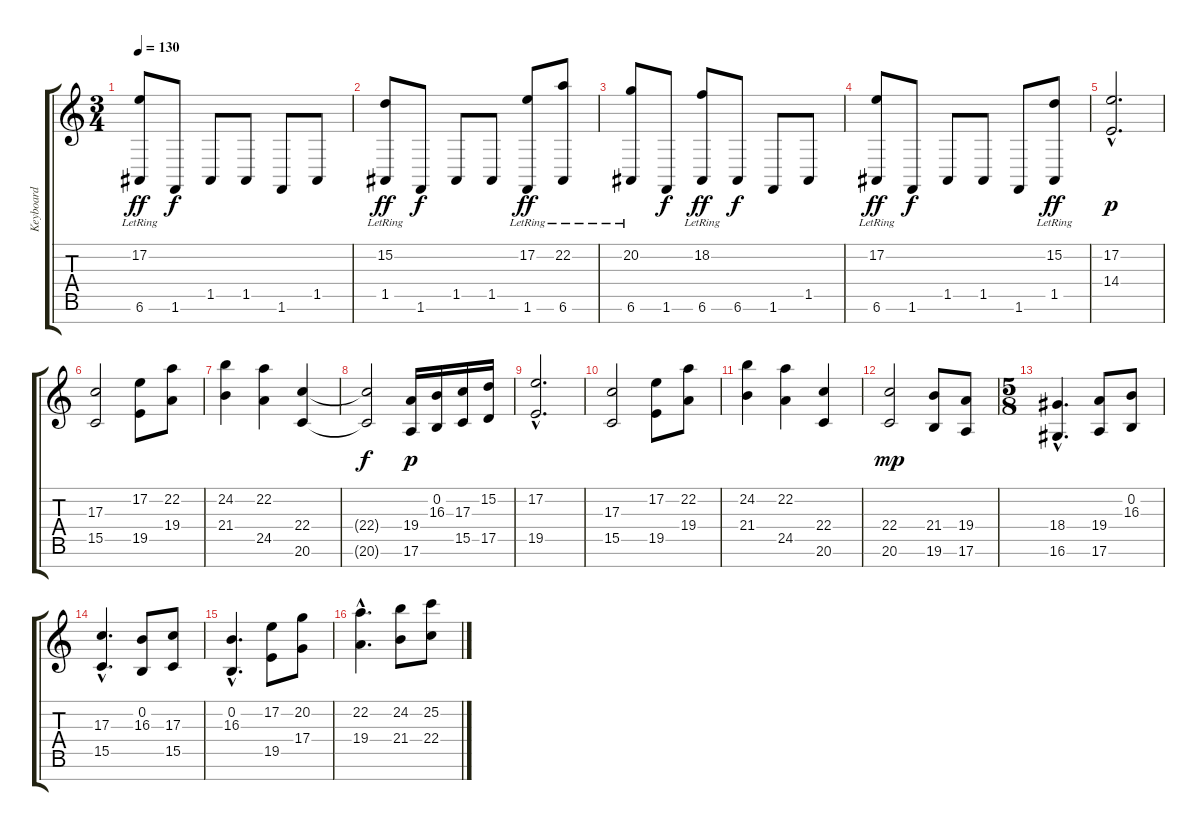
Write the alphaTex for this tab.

\track ("Keyboard" "Keyboard") {instrument acousticgrandpiano}
\staff {score tabs}
\tuning (E6 B3 G3 D3 A2 E2 B1) {hide}
\ts (3 4)
\tempo 130
\clef g2
\ks c
(17.2{lr} 6.6).8{dy ff} 1.6.8{dy f} 1.5.8 1.5.8 1.6.8 1.5.8 |
(15.2{lr} 1.5).8{dy ff} 1.6.8{dy f} 1.5.8 1.5.8 (17.2{lr} 1.6).8{dy ff} (22.2{lr} 6.6).8 |
(20.2{lr} 6.6).8 1.6.8{dy f} (18.2{lr} 6.6).8{dy ff} 6.6.8{dy f} 1.6.8 1.5.8 |
(17.2{lr} 6.6).8{dy ff} 1.6.8{dy f} 1.5.8 1.5.8 1.6.8 (15.2{lr} 1.5).8{dy ff} |
(17.2{hac} 14.4{hac}).2{d dy p instrument stringensemble1} |
(17.3 15.5).2 (17.2 19.5).8 (22.2 19.4).8 |
(24.2 21.4).4 (22.2 24.5).4 (22.4 20.6).4 |
(22.4{t} 20.6{t}).2{dy f} (19.4 17.6).16{dy p} (0.2 16.3).16 (17.3 15.5).16 (15.2 17.5).16 |
(17.2{hac} 19.5{hac}).2{d instrument stringensemble1} |
(17.3 15.5).2 (17.2 19.5).8 (22.2 19.4).8 |
(24.2 21.4).4 (22.2 24.5).4 (22.4 20.6).4 |
(22.4 20.6).2{dy mp} (21.4 19.6).8 (19.4 17.6).8 |
\ts (5 8)
(18.4{hac} 16.6{hac}).4{d} (19.4 17.6).8 (0.2 16.3).8 |
(17.3{hac} 15.5{hac}).4{d} (0.2 16.3).8 (17.3 15.5).8 |
(0.2{hac} 16.3{hac}).4{d} (17.2 19.5).8 (20.2 17.4).8 |
(22.2{hac} 19.4{hac}).4{d} (24.2 21.4).8 (25.2 22.4).8
